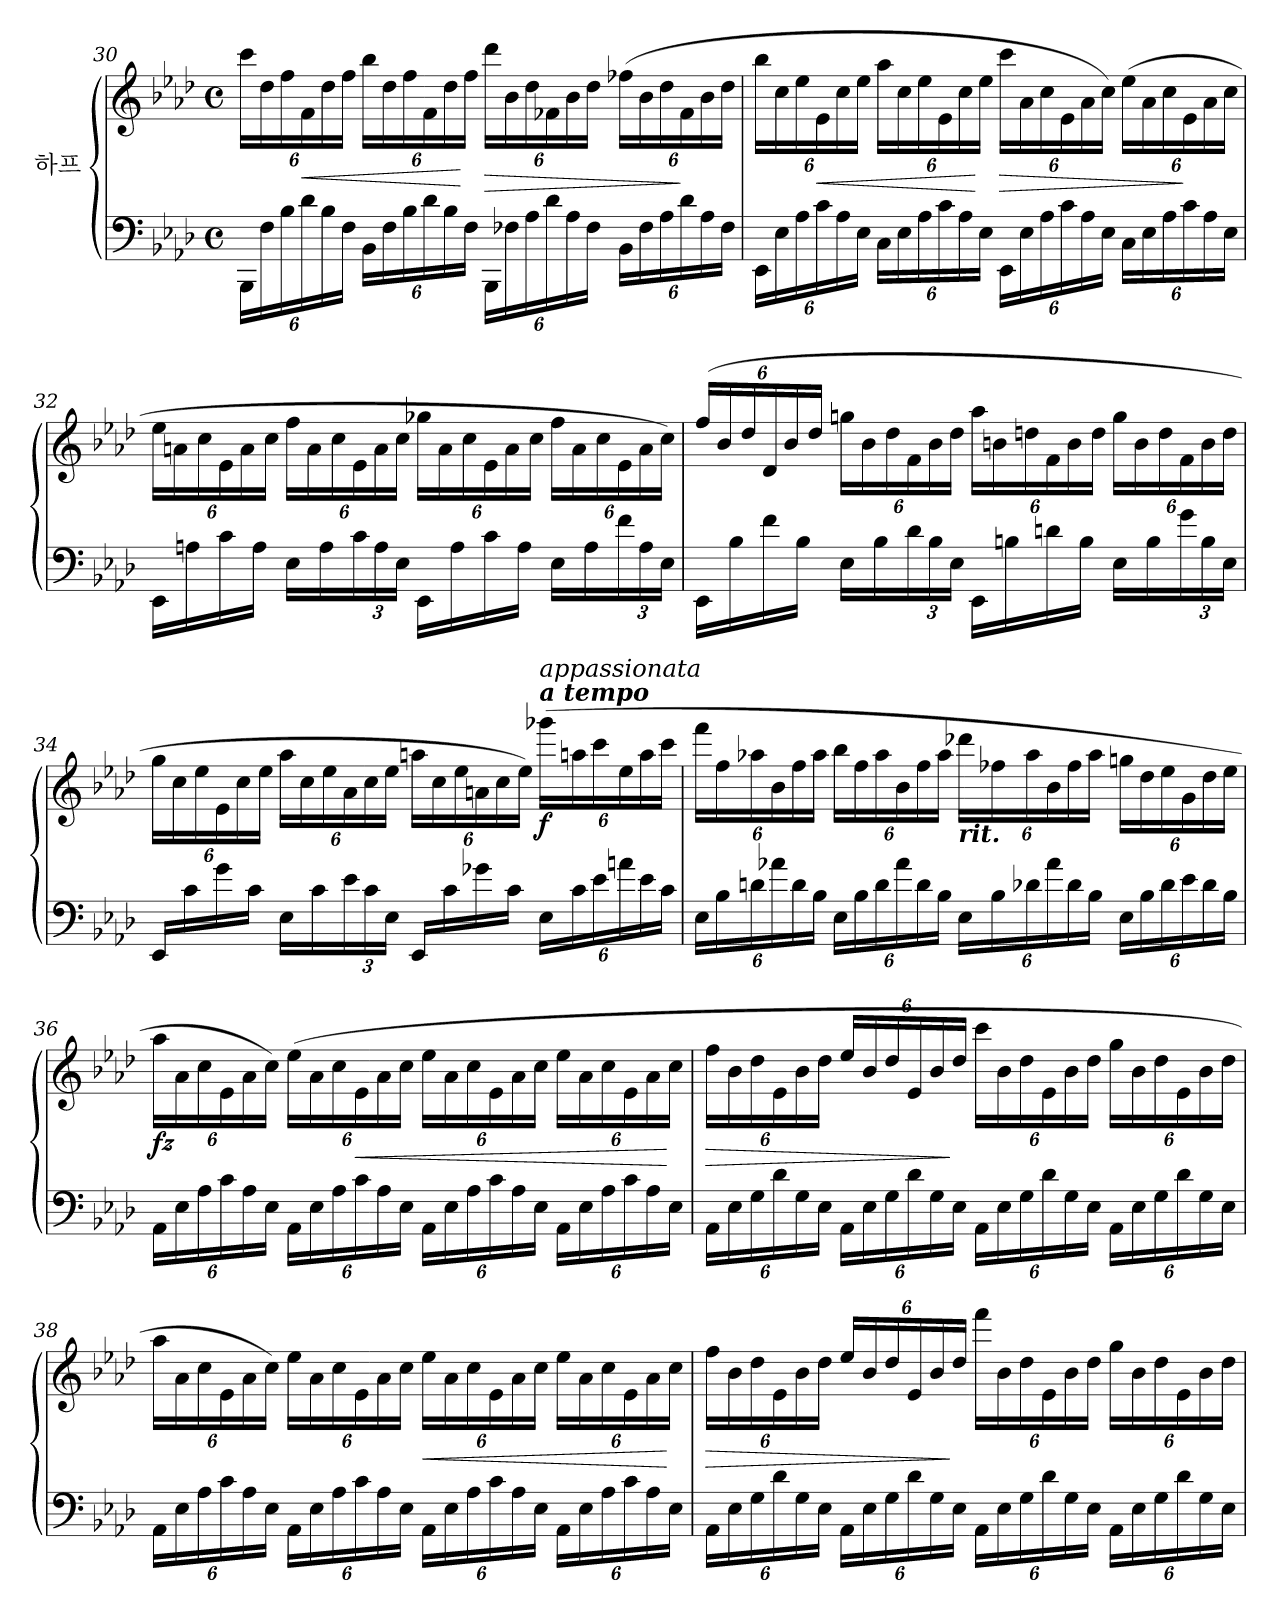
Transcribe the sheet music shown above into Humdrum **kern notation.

**kern	**kern	**dynam
*part1	*part1	*part1
*staff2	*staff1	*staff1/2
*I"하프	*	*
!!LO:LB:g=z
*clefF4	*clefG2	*
*k[b-e-a-d-]	*k[b-e-a-d-]	*
*M4/4	*M4/4	*
*met(c)	*met(c)	*
*Xbrackettup	*Xbrackettup	*
=30	=30	=30
24BBB-/LL	24ccc\LL	.
24F\	24dd-\	.
24B-\	24ff\	.
!	!	!LO:HP:b
24d-\	24f\	<
24B-\	24dd-\	.
24F\JJ	24ff\JJ	.
24BB-\LL	24bb-\LL	.
24F\	24dd-\	.
24B-\	24ff\	.
24d-\	24f\	.
24B-\	24dd-\	.
24F\JJ	24ff\JJ	[
!	!	!LO:HP:b
24BBB-/LL	24ddd-\LL	>
24F-X\	24b-\	.
24A-\	24dd-\	.
24d-\	24f-X\	.
24A-\	24b-\	.
24F-\JJ	24dd-\JJ	.
24BB-\LL	(>24ff-X\LL	.
24F-\	24b-\	.
24A-\	24dd-\	.
24d-\	24f-\	]
24A-\	24b-\	.
24F-\JJ	24dd-\JJ	.
=31	=31	=31
24EE-\LL	24bb-\LL	.
24E-\	24cc\	.
24A-\	24ee-\	.
!	!	!LO:HP:b
24c\	24e-\	<
24A-\	24cc\	.
24E-\JJ	24ee-\JJ	.
24C\LL	24aa-\LL	.
24E-\	24cc\	.
24A-\	24ee-\	.
24c\	24e-\	.
24A-\	24cc\	.
24E-\JJ	24ee-\JJ	[
!	!	!LO:HP:b
24EE-\LL	24ccc\LL	>
24E-\	24a-\	.
24A-\	24cc\	.
24c\	24e-\	.
24A-\	24a-\	.
24E-\JJ	24cc\JJ)	.
24C\LL	(>24ee-\LL	.
24E-\	24a-\	.
24A-\	24cc\	.
24c\	24e-\	]
24A-\	24a-\	.
24E-\JJ	24cc\JJ	.
!!LO:LB:g=z
=32	=32	=32
16EE-\LL	24ee-\LL	.
.	24an\	.
16An\	.	.
.	24cc\	.
16c\	24e-\	.
.	24a\	.
16A\JJ	.	.
.	24cc\JJ	.
!	!	!LO:DY:b
16E-\LL	24ff\LL	other-dynamics
.	24a\	.
16A\	.	.
.	24cc\	.
24c\	24e-\	.
24A\	24a\	.
24E-\JJ	24cc\JJ	.
16EE-\LL	24gg-X\LL	.
.	24a\	.
16A\	.	.
.	24cc\	.
16c\	24e-\	.
.	24a\	.
16A\JJ	.	.
.	24cc\JJ	.
16E-\LL	24ff\LL	.
.	24a\	.
16A\	.	.
.	24cc\	.
24f\	24e-\	.
24A\	24a\	.
24E-\JJ	24cc\JJ)	.
!!LO:LB:g=z
=33	=33	=33
16EE-/LL	(>24ff/LL	.
.	24b-/	.
16B-\	.	.
.	24dd-/	.
16f\	24d-/	.
.	24b-/	.
16B-\JJ	.	.
.	24dd-/JJ	.
16E-\LL	24ggn\LL	.
.	24b-\	.
16B-\	.	.
.	24dd-\	.
24d-\	24f\	.
24B-\	24b-\	.
24E-\JJ	24dd-\JJ	.
16EE-/LL	24aa-\LL	.
.	24bn\	.
16Bn\	.	.
.	24ddn\	.
16dn\	24f\	.
.	24b\	.
16B\JJ	.	.
.	24dd\JJ	.
16E-\LL	24gg\LL	.
.	24b\	.
16B\	.	.
.	24dd\	.
24g\	24f\	.
24B\	24b\	.
24E-\JJ	24dd\JJ	.
!!LO:LB:g=z
=34	=34	=34
16EE-/LL	24gg\LL	.
.	24cc\	.
16c\	.	.
.	24ee-\	.
16g\	24e-\	.
.	24cc\	.
16c\JJ	.	.
.	24ee-\JJ	.
16E-\LL	24aa-\LL	.
.	24cc\	.
16c\	.	.
.	24ee-\	.
24e-\	24a-\	.
24c\	24cc\	.
24E-\JJ	24ee-\JJ	.
16EE-/LL	24aan\LL	.
.	24cc\	.
16c\	.	.
.	24ee-\	.
*	*MM85	*
16g-X\	24an\	.
.	24cc\	.
16c\JJ	.	.
.	24ee-\JJ)	.
!	!LO:TX:a:Bi:t=a tempo	!
!	!LO:TX:a:i:t=appassionata	!
!	!	!LO:DY:b
24E-\LL	(>24ggg-X\LL	f
24c\	24aan\	.
24e-\	24ccc\	.
24an\	24ee-\	.
24e-\	24aa\	.
24c\JJ	24ccc\JJ	.
!!LO:PB:g=z
=35	=35	=35
24E-\LL	24fff\LL	.
24B-\	24ff\	.
24dn\	24aa-X\	.
24a-X\	24b-\	.
24d\	24ff\	.
24B-\JJ	24aa-\JJ	.
24E-\LL	24bb-\LL	.
24B-\	24ff\	.
24d\	24aa-\	.
24a-\	24b-\	.
24d\	24ff\	.
24B-\JJ	24aa-\JJ	.
!	!LO:TX:b:Bi:t=rit.	!
24E-\LL	24ddd-X\LL	.
24B-\	24ff-X\	.
24d-X\	24aa-\	.
24a-\	24b-\	.
24d-\	24ff-\	.
24B-\JJ	24aa-\JJ	.
24E-\LL	24ggn\LL	.
24B-\	24dd-\	.
24d-\	24ee-\	.
24e-\	24g\	.
24d-\	24dd-\	.
24B-\JJ	24ee-\JJ	.
=36	=36	=36
!	!	!LO:DY:b
24AA-\LL	24aa-\LL	fz
24E-\	24a-\	.
24A-\	24cc\	.
24c\	24e-\	.
24A-\	24a-\	.
24E-\JJ	24cc\JJ)	.
24AA-\LL	(>24ee-\LL	.
24E-\	24a-\	.
24A-\	24cc\	.
!	!	!LO:HP:b
24c\	24e-\	<
24A-\	24a-\	.
24E-\JJ	24cc\JJ	.
24AA-\LL	24ee-\LL	.
24E-\	24a-\	.
24A-\	24cc\	.
24c\	24e-\	.
24A-\	24a-\	.
24E-\JJ	24cc\JJ	.
24AA-\LL	24ee-\LL	.
24E-\	24a-\	.
24A-\	24cc\	.
24c\	24e-\	.
24A-\	24a-\	.
24E-\JJ	24cc\JJ	[
!!LO:LB:g=z
=37	=37	=37
!	!	!LO:HP:b
24AA-\LL	24ff\LL	>
24E-\	24b-\	.
24G\	24dd-\	.
24d-\	24e-\	.
24G\	24b-\	.
24E-\JJ	24dd-\JJ	.
24AA-\LL	24ee-/LL	.
24E-\	24b-/	.
24G\	24dd-/	.
24d-\	24e-/	.
24G\	24b-/	.
24E-\JJ	24dd-/JJ	]
24AA-\LL	24ccc\LL	.
24E-\	24b-\	.
24G\	24dd-\	.
24d-\	24e-\	.
24G\	24b-\	.
24E-\JJ	24dd-\JJ	.
24AA-\LL	24gg\LL	.
24E-\	24b-\	.
24G\	24dd-\	.
24d-\	24e-\	.
24G\	24b-\	.
24E-\JJ	24dd-\JJ	.
=38	=38	=38
24AA-\LL	24aa-\LL	.
24E-\	24a-\	.
24A-\	24cc\	.
24c\	24e-\	.
24A-\	24a-\	.
24E-\JJ	24cc\JJ)	.
24AA-\LL	24ee-\LL	.
24E-\	24a-\	.
24A-\	24cc\	.
24c\	24e-\	.
24A-\	24a-\	.
24E-\JJ	24cc\JJ	.
!	!	!LO:HP:b
24AA-\LL	24ee-\LL	<
24E-\	24a-\	.
24A-\	24cc\	.
24c\	24e-\	.
24A-\	24a-\	.
24E-\JJ	24cc\JJ	.
24AA-\LL	24ee-\LL	.
24E-\	24a-\	.
24A-\	24cc\	.
24c\	24e-\	.
24A-\	24a-\	.
24E-\JJ	24cc\JJ	[
!!LO:LB:g=z
=39	=39	=39
!	!	!LO:HP:b
24AA-\LL	24ff\LL	>
24E-\	24b-\	.
24G\	24dd-\	.
24d-\	24e-\	.
24G\	24b-\	.
24E-\JJ	24dd-\JJ	.
24AA-\LL	24ee-/LL	.
24E-\	24b-/	.
24G\	24dd-/	.
24d-\	24e-/	.
24G\	24b-/	.
24E-\JJ	24dd-/JJ	]
24AA-\LL	24fff\LL	.
24E-\	24b-\	.
24G\	24dd-\	.
24d-\	24e-\	.
24G\	24b-\	.
24E-\JJ	24dd-\JJ	.
24AA-\LL	24gg\LL	.
24E-\	24b-\	.
24G\	24dd-\	.
24d-\	24e-\	.
24G\	24b-\	.
24E-\JJ	24dd-\JJ	.
=	=	=
*-	*-	*-
